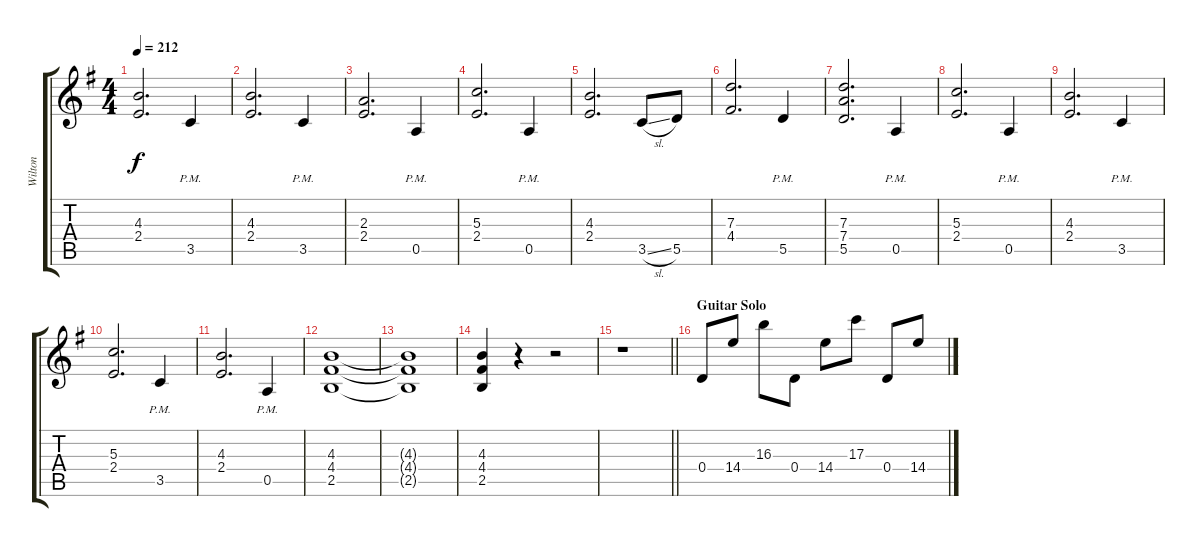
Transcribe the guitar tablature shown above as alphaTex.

\track ("Wilton" "Wilton") {instrument distortionguitar}
\staff {score tabs}
\tuning (E4 B3 G3 D3 A2 E2) {hide}
\ts (4 4)
\tempo 212
\clef g2
\ks g
(4.3 2.4).2{d dy f} 3.5{pm}.4 |
(4.3 2.4).2{d} 3.5{pm}.4 |
(2.3 2.4).2{d} 0.5{pm}.4 |
(5.3 2.4).2{d} 0.5{pm}.4 |
(4.3 2.4).2{d} 3.5{sl}.8 5.5.8 |
(7.3 4.4).2{d} 5.5{pm}.4 |
(7.3 7.4 5.5).2{d} 0.5{pm}.4 |
(5.3 2.4).2{d} 0.5{pm}.4 |
(4.3 2.4).2{d} 3.5{pm}.4 |
(5.3 2.4).2{d} 3.5{pm}.4 |
(4.3 2.4).2{d} 0.5{pm}.4 |
(4.3 4.4 2.5).1 |
(4.3{t} 4.4{t} 2.5{t}).1 |
(4.3 4.4 2.5).4 r.4 r.2 |
\barLineRight lightlight
r.1 |
\section ("" "Guitar Solo")
0.4.8 14.4.8 16.3.8 0.4.8 14.4.8 17.3.8 0.4.8 14.4.8
